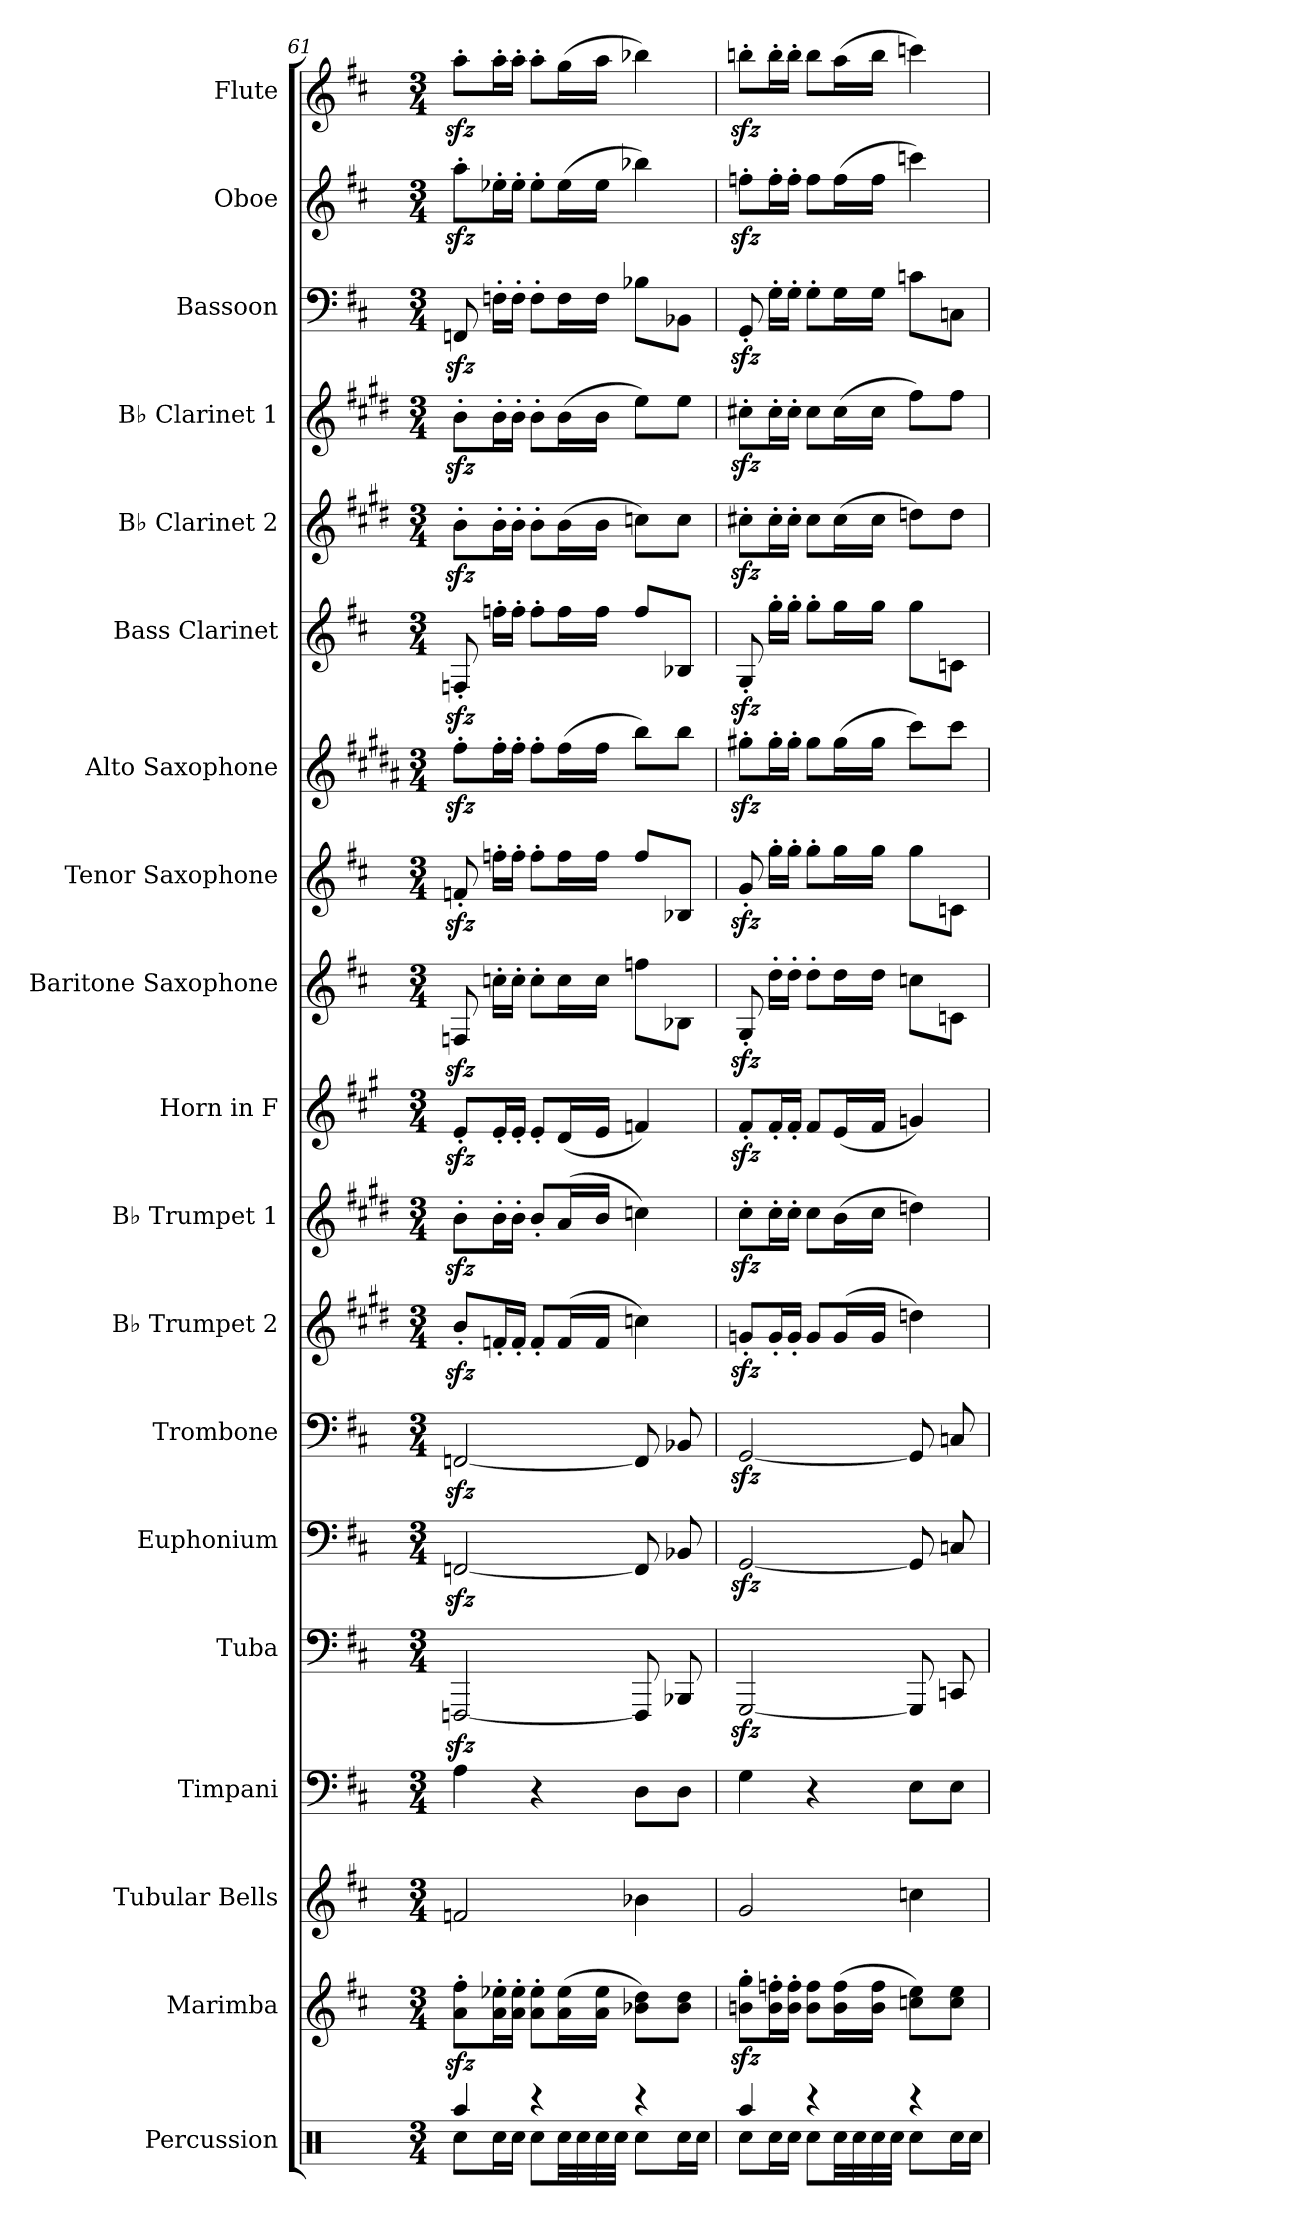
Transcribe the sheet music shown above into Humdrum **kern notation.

**kern	**kern	**kern	**kern	**kern	**kern	**kern	**kern	**kern	**kern	**kern	**kern	**kern	**kern	**kern	**kern	**kern	**kern	**kern
*part19	*part18	*part17	*part16	*part15	*part14	*part13	*part12	*part11	*part10	*part9	*part8	*part7	*part6	*part5	*part4	*part3	*part2	*part1
*staff19	*staff18	*staff17	*staff16	*staff15	*staff14	*staff13	*staff12	*staff11	*staff10	*staff9	*staff8	*staff7	*staff6	*staff5	*staff4	*staff3	*staff2	*staff1
*I"Percussion	*I"Marimba	*I"Tubular Bells	*I"Timpani	*I"Tuba	*I"Euphonium	*I"Trombone	*I"B♭ Trumpet 2	*I"B♭ Trumpet 1	*I"Horn in F	*I"Baritone Saxophone	*I"Tenor Saxophone	*I"Alto Saxophone	*I"Bass Clarinet	*I"B♭ Clarinet 2	*I"B♭ Clarinet 1	*I"Bassoon	*I"Oboe	*I"Flute
*I'Perc.	*I'Mrm.	*I'T.B.	*I'Timp.	*I'Tba.	*I'Euph.	*I'Tbn.	*I'B♭ Tpt. 2	*I'B♭ Tpt. 1	*	*I'Bar. Sax.	*I'T. Sax.	*I'A. Sax.	*I'B. Cl.	*I'B♭ Cl. 2	*I'B♭ Cl. 1	*I'Bsn.	*I'Ob.	*I'Fl.
*clefX	*clefG2	*clefG2	*clefF4	*clefF4	*clefF4	*clefF4	*clefG2	*clefG2	*clefG2	*clefG2	*clefG2	*clefG2	*clefG2	*clefG2	*clefG2	*clefF4	*clefG2	*clefG2
*	*	*	*	*	*	*	*ITrd1c2	*ITrd1c2	*ITrd4c7	*ITrd12c21	*ITrd8c14	*ITrd5c9	*ITrd8c14	*ITrd1c2	*ITrd1c2	*	*	*
*k[]	*k[f#c#]	*k[f#c#]	*k[f#c#]	*k[f#c#]	*k[f#c#]	*k[f#c#]	*k[f#c#]	*k[f#c#]	*k[f#c#]	*k[f#c#]	*k[f#c#]	*k[f#c#]	*k[f#c#]	*k[f#c#]	*k[f#c#]	*k[f#c#]	*k[f#c#]	*k[f#c#]
*M3/4	*M3/4	*M3/4	*M3/4	*M3/4	*M3/4	*M3/4	*M3/4	*M3/4	*M3/4	*M3/4	*M3/4	*M3/4	*M3/4	*M3/4	*M3/4	*M3/4	*M3/4	*M3/4
=61	=61	=61	=61	=61	=61	=61	=61	=61	=61	=61	=61	=61	=61	=61	=61	=61	=61	=61
*^	*	*	*	*	*	*	*	*	*	*	*	*	*	*	*	*	*	*
4Raa/	8Rcc\L	8a\zz<' 8ff#\zz<'L	2fn/	4A\	[2FFFnzz</	[2FFnzz</	[2FFnzz</	8azz<'/L	8azz<'\L	8Azz<'/L	8FFnzz</	8Fnzz<'/	8azz<'\L	8FFnzz<'/	8azz<'\L	8azz<'\L	8FFnzz</	8aazz<'\L	8aazz<'\L
.	16Rcc\L	16a\' 16ee-X\'L	.	.	.	.	.	16e-X'/L	16a'\L	16A'/L	16cn'\LL	16fn'\LL	16a'\L	16fn'\LL	16a'\L	16a'\L	16Fn'\LL	16ee-X'\L	16aa'\L
.	16Rcc\JJ	16a\' 16ee-\'JJ	.	.	.	.	.	16e-'/JJ	16a'\JJ	16A'/JJ	16c'\JJ	16f'\JJ	16a'\JJ	16f'\JJ	16a'\JJ	16a'\JJ	16F'\JJ	16ee-'\JJ	16aa'\JJ
4r	8Rcc\L	8a\' 8ee-\'L	.	4r	.	.	.	8e-'/L	8a'/L	8A'/L	8c'\L	8f'\L	8a'\L	8f'\L	8a'\L	8a'\L	8F'\L	8ee-'\L	8aa'\L
.	32Rcc\LL	(>16a\ 16ee-\L	.	.	.	.	.	(>16e-/L	(>16g/L	(<16G/L	16c\L	16f\L	(>16a\L	16f\L	(>16a\L	(>16a\L	16F\L	(>16ee-\L	(>16gg\L
.	32Rcc\	.	.	.	.	.	.	.	.	.	.	.	.	.	.	.	.	.	.
.	32Rcc\	16a\ 16ee-\JJ	.	.	.	.	.	16e-/JJ	16a/JJ	16A/JJ	16c\JJ	16f\JJ	16a\JJ	16f\JJ	16a\JJ	16a\JJ	16F\JJ	16ee-\JJ	16aa\JJ
.	32Rcc\JJJ	.	.	.	.	.	.	.	.	.	.	.	.	.	.	.	.	.	.
4r	8Rcc\L	8b-X\ 8dd\L)	4b-X\	8D\L	8FFF/]	8FF/]	8FF/]	4b-X\)	4b-X\)	4B-X/)	8fn\L	8f/L	8dd\L)	8f/L	8b-X\L)	8dd\L)	8B-X\L	4bb-X\)	4bb-X\)
.	16Rcc\L	8b-\ 8dd\J	.	8D\J	8BBB-X/	8BB-X/	8BB-X/	.	.	.	8BB-X\J	8BB-X/J	8dd\J	8BB-X/J	8b-\J	8dd\J	8BB-X\J	.	.
.	16Rcc\JJ	.	.	.	.	.	.	.	.	.	.	.	.	.	.	.	.	.	.
=62	=62	=62	=62	=62	=62	=62	=62	=62	=62	=62	=62	=62	=62	=62	=62	=62	=62	=62	=62
4Raa/	8Rcc\L	8bn\zz<' 8gg\zz<'L	2g/	4G\	[2GGGzz</	[2GGzz</	[2GGzz</	8fnzz<'/L	8bzz<'\L	8Bzz<'/L	8GGzz<'/	8Gzz<'/	8bnzz<'\L	8GGzz<'/	8bnzz<'\L	8bnzz<'\L	8GGzz<'/	8ffnzz<'\L	8bbnzz<'\L
.	16Rcc\L	16b\' 16ffn\'L	.	.	.	.	.	16f'/L	16b'\L	16B'/L	16d'\LL	16g'\LL	16b'\L	16g'\LL	16b'\L	16b'\L	16G'\LL	16ff'\L	16bb'\L
.	16Rcc\JJ	16b\' 16ff\'JJ	.	.	.	.	.	16f'/JJ	16b'\JJ	16B'/JJ	16d'\JJ	16g'\JJ	16b'\JJ	16g'\JJ	16b'\JJ	16b'\JJ	16G'\JJ	16ff'\JJ	16bb'\JJ
4r	8Rcc\L	8b\ 8ff\L	.	4r	.	.	.	8f/L	8b\L	8B/L	8d'\L	8g'\L	8b\L	8g'\L	8b\L	8b\L	8G'\L	8ff\L	8bb\L
.	32Rcc\LL	(>16b\ 16ff\L	.	.	.	.	.	(>16f/L	(>16a\L	(<16A/L	16d\L	16g\L	(>16b\L	16g\L	(>16b\L	(>16b\L	16G\L	(>16ff\L	(>16aa\L
.	32Rcc\	.	.	.	.	.	.	.	.	.	.	.	.	.	.	.	.	.	.
.	32Rcc\	16b\ 16ff\JJ	.	.	.	.	.	16f/JJ	16b\JJ	16B/JJ	16d\JJ	16g\JJ	16b\JJ	16g\JJ	16b\JJ	16b\JJ	16G\JJ	16ff\JJ	16bb\JJ
.	32Rcc\JJJ	.	.	.	.	.	.	.	.	.	.	.	.	.	.	.	.	.	.
4r	8Rcc\L	8ccn\ 8ee\L)	4ccn\	8E\L	8GGG/]	8GG/]	8GG/]	4ccn\)	4ccn\)	4cn/)	8cn\L	8g\L	8ee\L)	8g\L	8ccn\L)	8ee\L)	8cn\L	4cccn\)	4cccn\)
.	16Rcc\L	8cc\ 8ee\J	.	8E\J	8CCn/	8Cn/	8Cn/	.	.	.	8Cn\J	8Cn\J	8ee\J	8Cn\J	8cc\J	8ee\J	8Cn\J	.	.
.	16Rcc\JJ	.	.	.	.	.	.	.	.	.	.	.	.	.	.	.	.	.	.
*v	*v	*	*	*	*	*	*	*	*	*	*	*	*	*	*	*	*	*	*
=	=	=	=	=	=	=	=	=	=	=	=	=	=	=	=	=	=	=
*-	*-	*-	*-	*-	*-	*-	*-	*-	*-	*-	*-	*-	*-	*-	*-	*-	*-	*-
